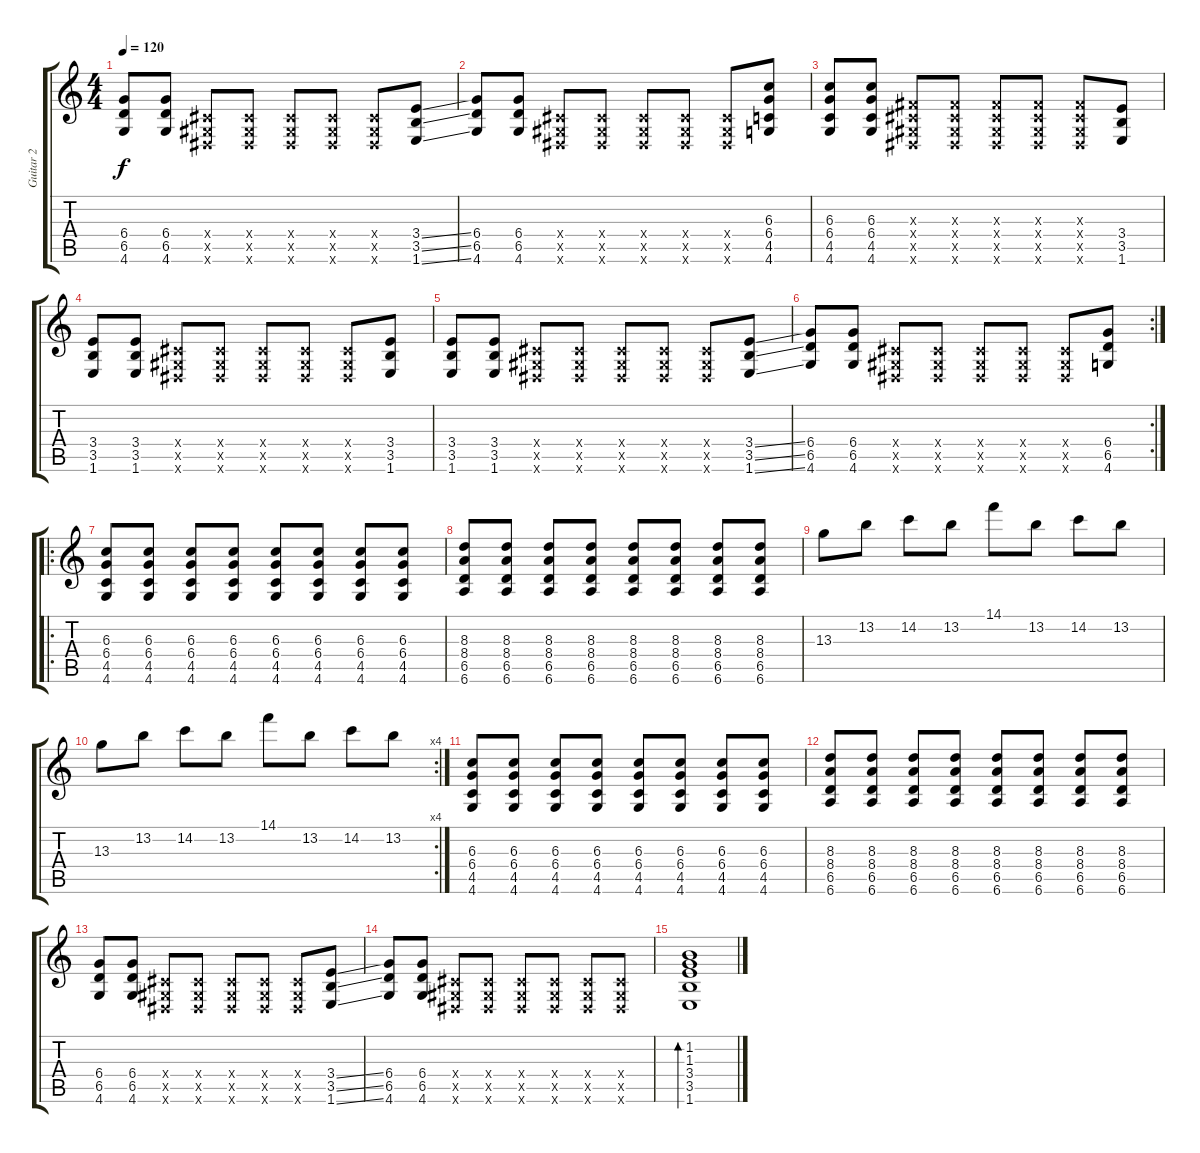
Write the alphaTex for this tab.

\track ("Guitar 2" "Guitar 2") {instrument overdrivenguitar}
\staff {score tabs}
\tuning (Eb4 Bb3 Gb3 Db3 Ab2 Eb2) {hide}
\ts (4 4)
\tempo 120
\clef g2
\ks c
(6.4 6.5 4.6).8{dy f} (6.4 6.5 4.6).8 (0.4{x} 0.5{x} 0.6{x}).8 (0.4{x} 0.5{x} 0.6{x}).8 (0.4{x} 0.5{x} 0.6{x}).8 (0.4{x} 0.5{x} 0.6{x}).8 (0.4{x} 0.5{x} 0.6{x}).8 (3.4{ss} 3.5{ss} 1.6{ss}).8 |
(6.4 6.5 4.6).8 (6.4 6.5 4.6).8 (0.4{x} 0.5{x} 0.6{x}).8 (0.4{x} 0.5{x} 0.6{x}).8 (0.4{x} 0.5{x} 0.6{x}).8 (0.4{x} 0.5{x} 0.6{x}).8 (0.4{x} 0.5{x} 0.6{x}).8 (6.3 6.4 4.5 4.6).8 |
(6.3 6.4 4.5 4.6).8 (6.3 6.4 4.5 4.6).8 (0.3{x} 0.4{x} 0.5{x} 0.6{x}).8 (0.3{x} 0.4{x} 0.5{x} 0.6{x}).8 (0.3{x} 0.4{x} 0.5{x} 0.6{x}).8 (0.3{x} 0.4{x} 0.5{x} 0.6{x}).8 (0.3{x} 0.4{x} 0.5{x} 0.6{x}).8 (3.4 3.5 1.6).8 |
(3.4 3.5 1.6).8 (3.4 3.5 1.6).8 (0.4{x} 0.5{x} 0.6{x}).8 (0.4{x} 0.5{x} 0.6{x}).8 (0.4{x} 0.5{x} 0.6{x}).8 (0.4{x} 0.5{x} 0.6{x}).8 (0.4{x} 0.5{x} 0.6{x}).8 (3.4 3.5 1.6).8 |
(3.4 3.5 1.6).8 (3.4 3.5 1.6).8 (0.4{x} 0.5{x} 0.6{x}).8 (0.4{x} 0.5{x} 0.6{x}).8 (0.4{x} 0.5{x} 0.6{x}).8 (0.4{x} 0.5{x} 0.6{x}).8 (0.4{x} 0.5{x} 0.6{x}).8 (3.4{ss} 3.5{ss} 1.6{ss}).8 |
\rc 2
(6.4 6.5 4.6).8 (6.4 6.5 4.6).8 (0.4{x} 0.5{x} 0.6{x}).8 (0.4{x} 0.5{x} 0.6{x}).8 (0.4{x} 0.5{x} 0.6{x}).8 (0.4{x} 0.5{x} 0.6{x}).8 (0.4{x} 0.5{x} 0.6{x}).8 (6.4 6.5 4.6).8 |
\ro
(6.3 6.4 4.5 4.6).8 (6.3 6.4 4.5 4.6).8 (6.3 6.4 4.5 4.6).8 (6.3 6.4 4.5 4.6).8 (6.3 6.4 4.5 4.6).8 (6.3 6.4 4.5 4.6).8 (6.3 6.4 4.5 4.6).8 (6.3 6.4 4.5 4.6).8 |
(8.3 8.4 6.5 6.6).8 (8.3 8.4 6.5 6.6).8 (8.3 8.4 6.5 6.6).8 (8.3 8.4 6.5 6.6).8 (8.3 8.4 6.5 6.6).8 (8.3 8.4 6.5 6.6).8 (8.3 8.4 6.5 6.6).8 (8.3 8.4 6.5 6.6).8 |
13.3.8 13.2.8 14.2.8 13.2.8 14.1.8 13.2.8 14.2.8 13.2.8 |
\rc 4
13.3.8 13.2.8 14.2.8 13.2.8 14.1.8 13.2.8 14.2.8 13.2.8 |
(6.3 6.4 4.5 4.6).8 (6.3 6.4 4.5 4.6).8 (6.3 6.4 4.5 4.6).8 (6.3 6.4 4.5 4.6).8 (6.3 6.4 4.5 4.6).8 (6.3 6.4 4.5 4.6).8 (6.3 6.4 4.5 4.6).8 (6.3 6.4 4.5 4.6).8 |
(8.3 8.4 6.5 6.6).8 (8.3 8.4 6.5 6.6).8 (8.3 8.4 6.5 6.6).8 (8.3 8.4 6.5 6.6).8 (8.3 8.4 6.5 6.6).8 (8.3 8.4 6.5 6.6).8 (8.3 8.4 6.5 6.6).8 (8.3 8.4 6.5 6.6).8 |
(6.4 6.5 4.6).8 (6.4 6.5 4.6).8 (0.4{x} 0.5{x} 0.6{x}).8 (0.4{x} 0.5{x} 0.6{x}).8 (0.4{x} 0.5{x} 0.6{x}).8 (0.4{x} 0.5{x} 0.6{x}).8 (0.4{x} 0.5{x} 0.6{x}).8 (3.4{ss} 3.5{ss} 1.6{ss}).8 |
(6.4 6.5 4.6).8 (6.4 6.5 4.6).8 (0.4{x} 0.5{x} 0.6{x}).8 (0.4{x} 0.5{x} 0.6{x}).8 (0.4{x} 0.5{x} 0.6{x}).8 (0.4{x} 0.5{x} 0.6{x}).8 (0.4{x} 0.5{x} 0.6{x}).8 (0.4{x} 0.5{x} 0.6{x}).8 |
(1.2 1.3 3.4 3.5 1.6).1{bd 120}
